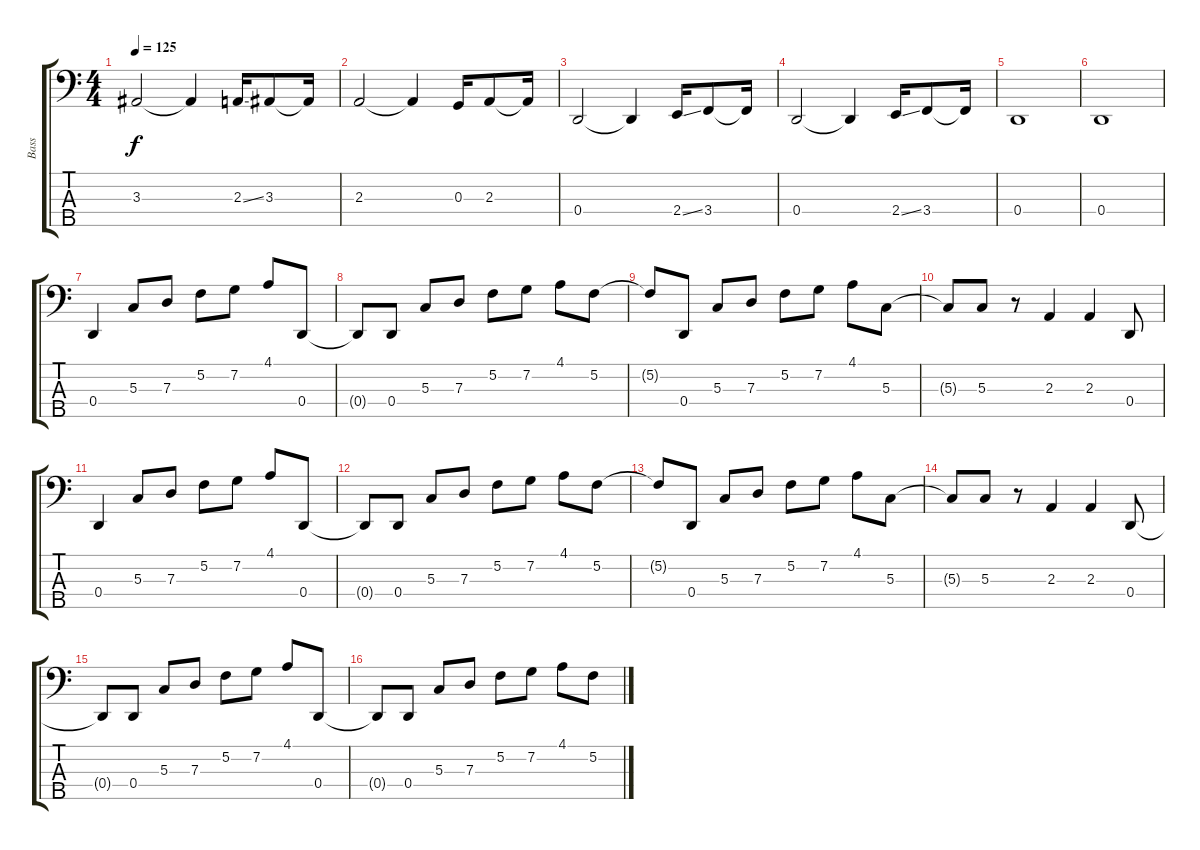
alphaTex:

\track ("Bass" "Bass") {instrument electricbassfinger}
\staff {score tabs}
\tuning (F2 C2 G1 D1 A0) {hide}
\ts (4 4)
\tempo 125
\clef f4
\ks c
3.3.2{dy f} 3.3{t}.4 2.3{ss}.16 3.3.8 3.3{t}.16 |
2.3.2 2.3{t}.4 0.3.16 2.3.8 2.3{t}.16 |
0.4.2 0.4{t}.4 2.4{ss}.16 3.4.8 3.4{t}.16 |
0.4.2 0.4{t}.4 2.4{ss}.16 3.4.8 3.4{t}.16 |
0.4.1 |
0.4.1 |
0.4.4 5.3.8 7.3.8 5.2.8 7.2.8 4.1.8 0.4.8 |
0.4{t}.8 0.4.8 5.3.8 7.3.8 5.2.8 7.2.8 4.1.8 5.2.8 |
5.2{t}.8 0.4.8 5.3.8 7.3.8 5.2.8 7.2.8 4.1.8 5.3.8 |
5.3{t}.8 5.3.8 r.8 2.3.4 2.3.4 0.4.8 |
0.4.4 5.3.8 7.3.8 5.2.8 7.2.8 4.1.8 0.4.8 |
0.4{t}.8 0.4.8 5.3.8 7.3.8 5.2.8 7.2.8 4.1.8 5.2.8 |
5.2{t}.8 0.4.8 5.3.8 7.3.8 5.2.8 7.2.8 4.1.8 5.3.8 |
5.3{t}.8 5.3.8 r.8 2.3.4 2.3.4 0.4.8 |
0.4{t}.8 0.4.8 5.3.8 7.3.8 5.2.8 7.2.8 4.1.8 0.4.8 |
0.4{t}.8 0.4.8 5.3.8 7.3.8 5.2.8 7.2.8 4.1.8 5.2.8
